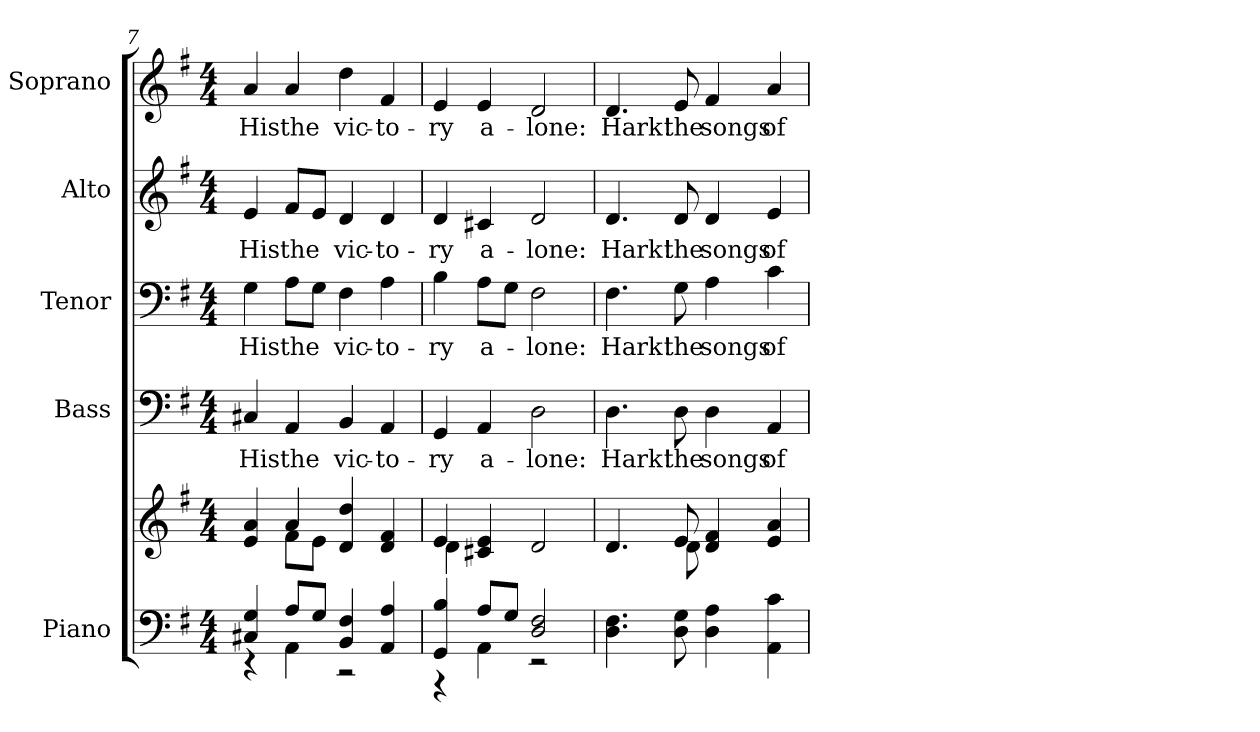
**kern	**kern	**kern	**text	**kern	**text	**kern	**text	**kern	**text
*part5	*part5	*part4	*part4	*part3	*part3	*part2	*part2	*part1	*part1
*staff6	*staff5	*staff4	*staff4	*staff3	*staff3	*staff2	*staff2	*staff1	*staff1
*I"Piano	*	*I"Bass	*	*I"Tenor	*	*I"Alto	*	*I"Soprano	*
*I'Pno.	*	*I'B.	*	*I'T.	*	*I'A.	*	*I'S.	*
!!LO:PB:g=z
*clefF4	*clefG2	*clefF4	*	*clefF4	*	*clefG2	*	*clefG2	*
*k[f#]	*k[f#]	*k[f#]	*	*k[f#]	*	*k[f#]	*	*k[f#]	*
*G:	*G:	*G:	*	*G:	*	*G:	*	*G:	*
*M4/4	*M4/4	*M4/4	*	*M4/4	*	*M4/4	*	*M4/4	*
=7	=7	=7	=7	=7	=7	=7	=7	=7	=7
*^	*^	*	*	*	*	*	*	*	*
!	!	!	!	!	!LO:LY:b:color=#000000	!	!	!	!	!	!
!	!	!	!	!	!	!	!LO:LY:b:color=#000000	!	!	!	!
!	!	!	!	!	!	!	!	!	!LO:LY:b:color=#000000	!	!
!	!	!	!	!	!	!	!	!	!	!	!LO:LY:b:color=#000000
4C#Xi/ 4Gi	4r	4ei/ 4ai	4ryy	4C#Xi/	His	4Gi\	His	4ei/	His	4ai/	His
!	!	!	!	!	!LO:LY:b:color=#000000	!	!	!	!	!	!
!	!	!	!	!	!	!	!LO:LY:b:color=#000000	!	!	!	!
!	!	!	!	!	!	!	!	!	!LO:LY:b:color=#000000	!	!
!	!	!	!	!	!	!	!	!	!	!	!LO:LY:b:color=#000000
8Ai/L	4AAi\	4ai/	8f#i\L	4AAi/	the	8Ai\L	the	8f#i/L	the	4ai/	the
8Gi/J	.	.	8ei\J	.	.	8Gi\J	.	8ei/J	.	.	.
!	!	!	!	!	!LO:LY:b:color=#000000	!	!	!	!	!	!
!	!	!	!	!	!	!	!LO:LY:b:color=#000000	!	!	!	!
!	!	!	!	!	!	!	!	!	!LO:LY:b:color=#000000	!	!
!	!	!	!	!	!	!	!	!	!	!	!LO:LY:b:color=#000000
4BBi/ 4F#i	2r	4di/ 4ddi	2ryy	4BBi/	vic-	4F#i\	vic-	4di/	vic-	4ddi\	vic-
!	!	!	!	!	!LO:LY:b:color=#000000	!	!	!	!	!	!
!	!	!	!	!	!	!	!LO:LY:b:color=#000000	!	!	!	!
!	!	!	!	!	!	!	!	!	!LO:LY:b:color=#000000	!	!
!	!	!	!	!	!	!	!	!	!	!	!LO:LY:b:color=#000000
4AAi/ 4Ai	.	4di/ 4f#i	.	4AAi/	-to-	4Ai\	-to-	4di/	-to-	4f#i/	-to-
=8	=8	=8	=8	=8	=8	=8	=8	=8	=8	=8	=8
!	!	!	!	!	!LO:LY:b:color=#000000	!	!	!	!	!	!
!	!	!	!	!	!	!	!LO:LY:b:color=#000000	!	!	!	!
!	!	!	!	!	!	!	!	!	!LO:LY:b:color=#000000	!	!
!	!	!	!	!	!	!	!	!	!	!	!LO:LY:b:color=#000000
4GGi/ 4Bi	4r	4ei/	4di\	4GGi/	-ry	4Bi\	-ry	4di/	-ry	4ei/	-ry
!	!	!	!	!	!LO:LY:b:color=#000000	!	!	!	!	!	!
!	!	!	!	!	!	!	!LO:LY:b:color=#000000	!	!	!	!
!	!	!	!	!	!	!	!	!	!LO:LY:b:color=#000000	!	!
!	!	!	!	!	!	!	!	!	!	!	!LO:LY:b:color=#000000
8Ai/L	4AAi\	4c#Xi/ 4ei	4ryy	4AAi/	a-	8Ai\L	a-	4c#Xi/	a-	4ei/	a-
8Gi/J	.	.	.	.	.	8Gi\J	.	.	.	.	.
!	!	!	!	!	!LO:LY:b:color=#000000	!	!	!	!	!	!
!	!	!	!	!	!	!	!LO:LY:b:color=#000000	!	!	!	!
!	!	!	!	!	!	!	!	!	!LO:LY:b:color=#000000	!	!
!	!	!	!	!	!	!	!	!	!	!	!LO:LY:b:color=#000000
2Di/ 2F#i	2r	2di/	2ryy	2Di\	-lone:	2F#i\	-lone:	2di/	-lone:	2di/	-lone:
*v	*v	*	*	*	*	*	*	*	*	*	*
!!LO:PB:g=z
=9	=9	=9	=9	=9	=9	=9	=9	=9	=9	=9
*^	*	*	*	*	*	*	*	*	*	*
!	!	!	!	!	!LO:LY:b:color=#000000	!	!	!	!	!	!
*v	*v	*	*	*	*	*	*	*	*	*	*
*^	*	*	*	*	*	*	*	*	*	*
!	!	!	!	!	!	!	!LO:LY:b:color=#000000	!	!	!	!
*v	*v	*	*	*	*	*	*	*	*	*	*
*^	*	*	*	*	*	*	*	*	*	*
!	!	!	!	!	!	!	!	!	!LO:LY:b:color=#000000	!	!
*v	*v	*	*	*	*	*	*	*	*	*	*
*^	*	*	*	*	*	*	*	*	*	*
!	!	!	!	!	!	!	!	!	!	!	!LO:LY:b:color=#000000
*v	*v	*	*	*	*	*	*	*	*	*	*
4.Di\ 4.F#i	4.di/	4ryy	4.Di\	Hark!	4.F#i\	Hark!	4.di/	Hark!	4.di/	Hark!
.	.	8ryy	.	.	.	.	.	.	.	.
!	!	!	!	!LO:LY:b:color=#000000	!	!	!	!	!	!
!	!	!	!	!	!	!LO:LY:b:color=#000000	!	!	!	!
!	!	!	!	!	!	!	!	!LO:LY:b:color=#000000	!	!
!	!	!	!	!	!	!	!	!	!	!LO:LY:b:color=#000000
8Di\ 8Gi	8ei/	8di\	8Di\	the	8Gi\	the	8di/	the	8ei/	the
!	!	!	!	!LO:LY:b:color=#000000	!	!	!	!	!	!
!	!	!	!	!	!	!LO:LY:b:color=#000000	!	!	!	!
!	!	!	!	!	!	!	!	!LO:LY:b:color=#000000	!	!
!	!	!	!	!	!	!	!	!	!	!LO:LY:b:color=#000000
4Di\ 4Ai	4di/ 4f#i	2ryy	4Di\	songs	4Ai\	songs	4di/	songs	4f#i/	songs
!	!	!	!	!LO:LY:b:color=#000000	!	!	!	!	!	!
!	!	!	!	!	!	!LO:LY:b:color=#000000	!	!	!	!
!	!	!	!	!	!	!	!	!LO:LY:b:color=#000000	!	!
!	!	!	!	!	!	!	!	!	!	!LO:LY:b:color=#000000
4AAi\ 4ci	4ei/ 4ai	.	4AAi/	of	4ci\	of	4ei/	of	4ai/	of
*	*v	*v	*	*	*	*	*	*	*	*
=	=	=	=	=	=	=	=	=	=
*-	*-	*-	*-	*-	*-	*-	*-	*-	*-
